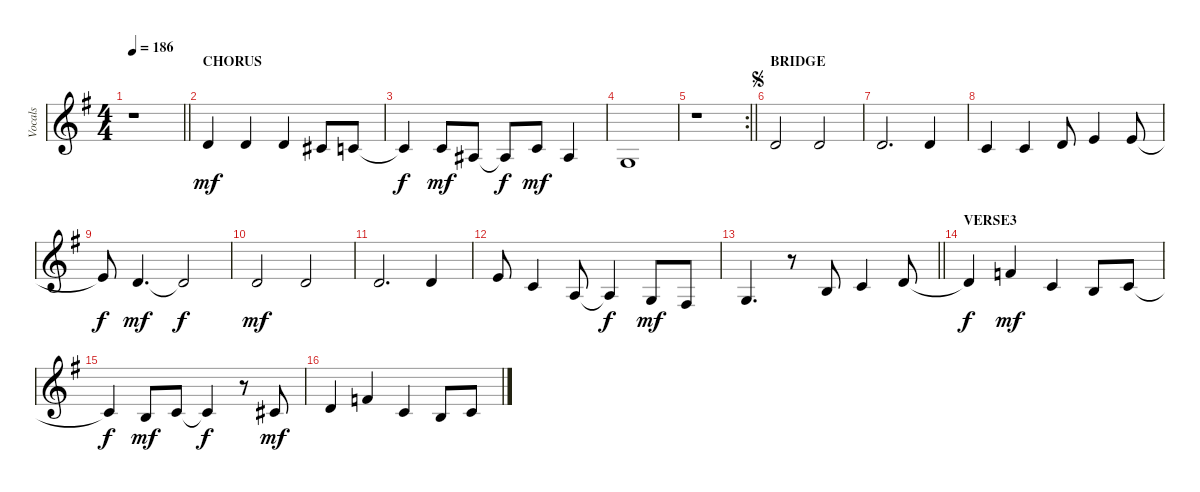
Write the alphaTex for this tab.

\track ("Vocals" "Vocals") {instrument clarinet}
\staff {score}
\tuning (E4 B3 G3 D3 A2 E2) {hide}
\ts (4 4)
\tempo 186
\clef g2
\barLineRight lightlight
\ks g
r.1{dy mf} |
\section ("" "CHORUS")
3.2.4 3.2.4 3.2.4 2.2.8 1.2.8 |
1.2{t}.4{dy f} 1.2.8{dy mf} 3.3.8 3.3{t}.8{dy f} 1.2.8{dy mf} 3.3.4 |
0.3.1 |
\rc 2
\barLineRight lightlight
r.1 |
\section ("" "BRIDGE")
\jump segno
3.2.2 3.2.2 |
3.2.2{d} 3.2.4 |
1.2.4 1.2.4 3.2.8 0.1.4 0.1.8 |
0.1{t}.8{dy f} 3.2.4{d dy mf} 3.2{t}.2{dy f} |
3.2.2{dy mf} 3.2.2 |
3.2.2{d} 3.2.4 |
0.1.8 1.2.4 2.3.8 2.3{t}.4{dy f} 0.3.8{dy mf} 4.4.8 |
\barLineRight lightlight
0.3.4{d} r.8 0.2.8 1.2.4 3.2.8 |
\section ("" "VERSE3")
3.2{t}.4{dy f} 1.1.4{dy mf} 1.2.4 0.2.8 1.2.8 |
1.2{t}.4{dy f} 0.2.8{dy mf} 1.2.8 1.2{t}.4{dy f} r.8 2.2.8{dy mf} |
3.2.4 1.1.4 1.2.4 0.2.8 1.2.8
